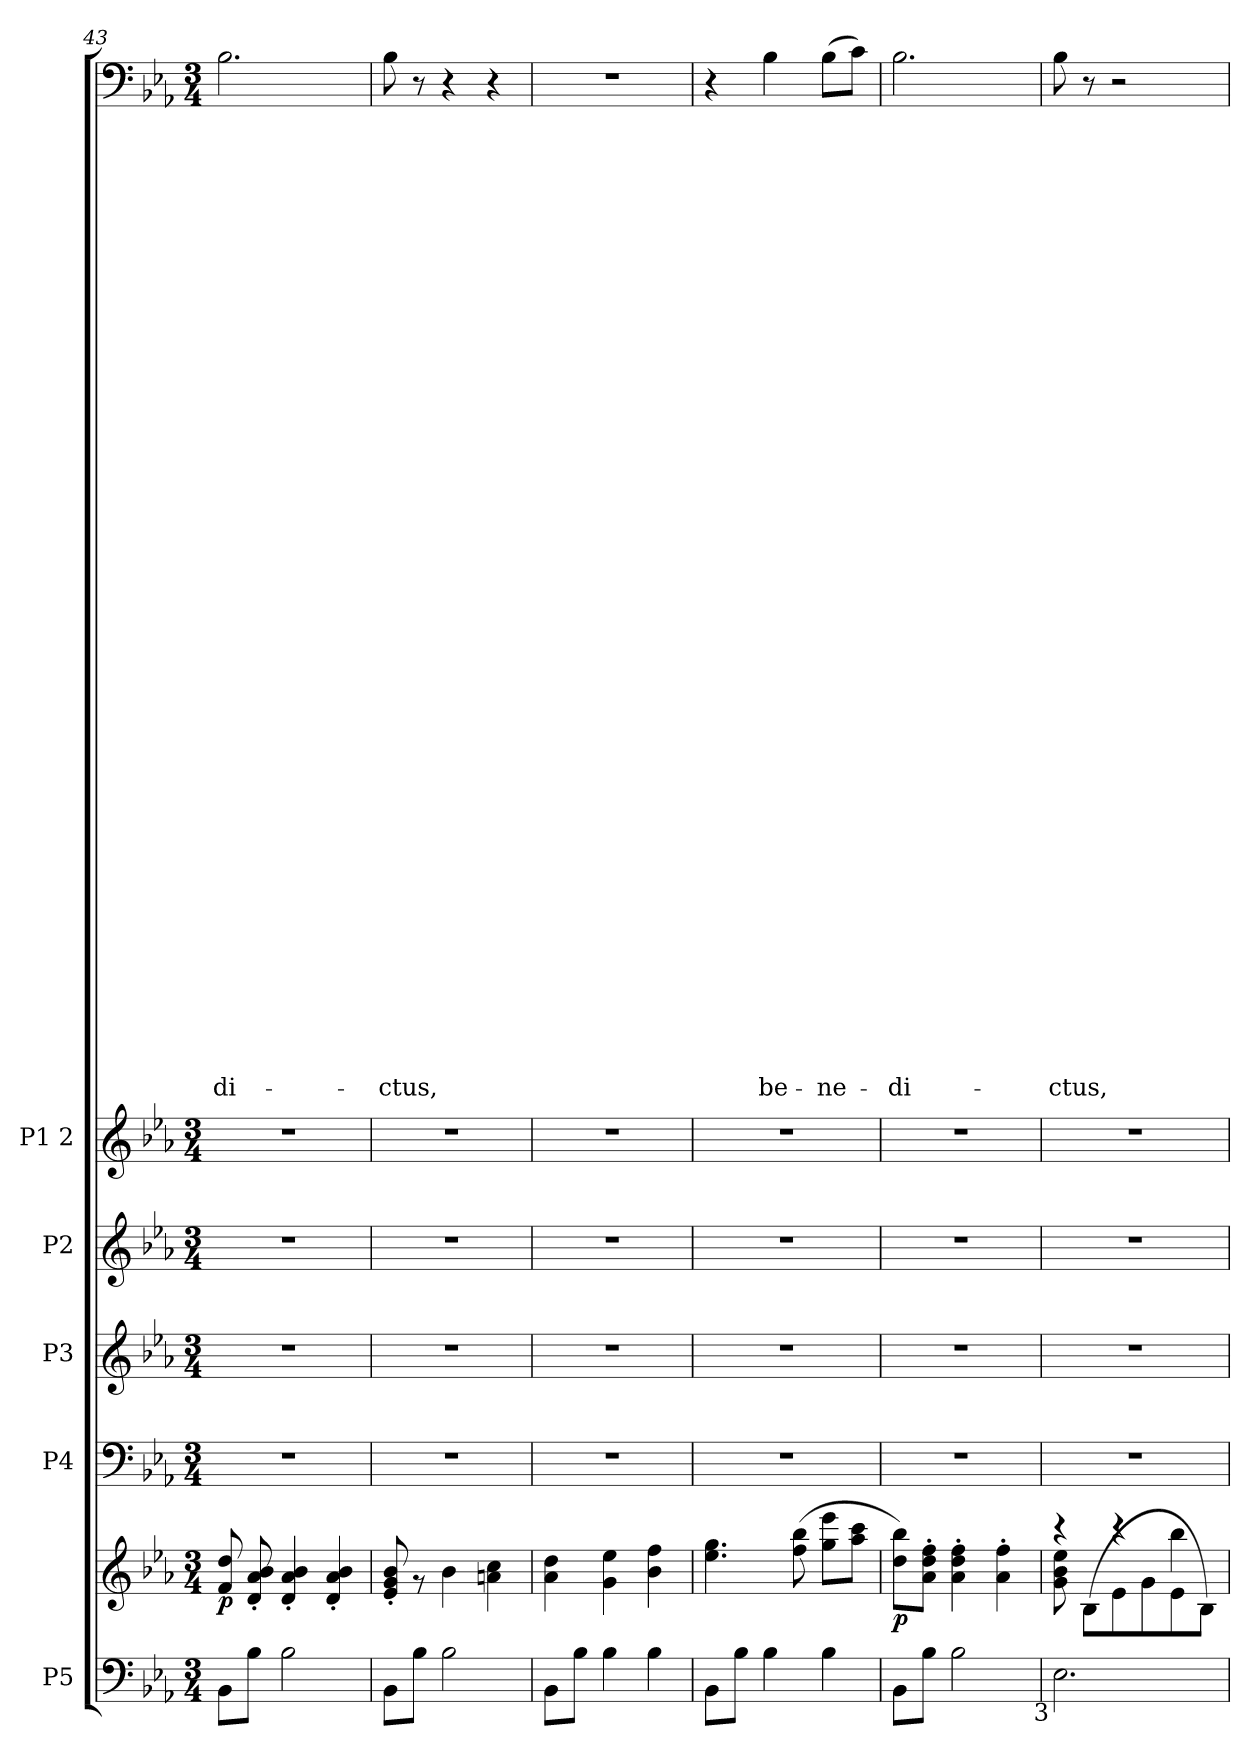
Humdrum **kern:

**kern	**kern	**dynam	**kern	**kern	**kern	**kern	**kern	**text	**text	**text	**text	**text	**text	**text	**text	**text	**text	**text	**text	**text	**text	**text	**text	**text	**text	**text	**text	**text	**text	**text	**text	**text	**text	**text	**text	**text	**text	**text	**text	**text	**text	**text	**text	**text	**text	**text	**text	**text
*part6	*part6	*part6	*part5	*part4	*part3	*part2	*part1	*part1	*part1	*part1	*part1	*part1	*part1	*part1	*part1	*part1	*part1	*part1	*part1	*part1	*part1	*part1	*part1	*part1	*part1	*part1	*part1	*part1	*part1	*part1	*part1	*part1	*part1	*part1	*part1	*part1	*part1	*part1	*part1	*part1	*part1	*part1	*part1	*part1	*part1	*part1	*part1	*part1
*staff7	*staff6	*staff6/7	*staff5	*staff4	*staff3	*staff2	*staff1	*staff1	*staff1	*staff1	*staff1	*staff1	*staff1	*staff1	*staff1	*staff1	*staff1	*staff1	*staff1	*staff1	*staff1	*staff1	*staff1	*staff1	*staff1	*staff1	*staff1	*staff1	*staff1	*staff1	*staff1	*staff1	*staff1	*staff1	*staff1	*staff1	*staff1	*staff1	*staff1	*staff1	*staff1	*staff1	*staff1	*staff1	*staff1	*staff1	*staff1	*staff1
*I"P5	*	*	*I"P4	*I"P3	*I"P2	*I"P1 2	*	*	*	*	*	*	*	*	*	*	*	*	*	*	*	*	*	*	*	*	*	*	*	*	*	*	*	*	*	*	*	*	*	*	*	*	*	*	*	*	*	*
*clefF4	*clefG2	*	*clefF4	*clefG2	*clefG2	*clefG2	*clefF4	*	*	*	*	*	*	*	*	*	*	*	*	*	*	*	*	*	*	*	*	*	*	*	*	*	*	*	*	*	*	*	*	*	*	*	*	*	*	*	*	*
*	*	*	*	*ITrd7c12	*	*	*	*	*	*	*	*	*	*	*	*	*	*	*	*	*	*	*	*	*	*	*	*	*	*	*	*	*	*	*	*	*	*	*	*	*	*	*	*	*	*	*	*
*k[b-e-a-]	*k[b-e-a-]	*	*k[b-e-a-]	*k[b-e-a-]	*k[b-e-a-]	*k[b-e-a-]	*k[b-e-a-]	*	*	*	*	*	*	*	*	*	*	*	*	*	*	*	*	*	*	*	*	*	*	*	*	*	*	*	*	*	*	*	*	*	*	*	*	*	*	*	*	*
*E-:	*E-:	*	*E-:	*E-:	*E-:	*E-:	*E-:	*	*	*	*	*	*	*	*	*	*	*	*	*	*	*	*	*	*	*	*	*	*	*	*	*	*	*	*	*	*	*	*	*	*	*	*	*	*	*	*	*
*M3/4	*M3/4	*	*M3/4	*M3/4	*M3/4	*M3/4	*M3/4	*	*	*	*	*	*	*	*	*	*	*	*	*	*	*	*	*	*	*	*	*	*	*	*	*	*	*	*	*	*	*	*	*	*	*	*	*	*	*	*	*
=43	=43	=43	=43	=43	=43	=43	=43	=43	=43	=43	=43	=43	=43	=43	=43	=43	=43	=43	=43	=43	=43	=43	=43	=43	=43	=43	=43	=43	=43	=43	=43	=43	=43	=43	=43	=43	=43	=43	=43	=43	=43	=43	=43	=43	=43	=43	=43	=43
*^	*^	*	*	*	*	*	*	*	*	*	*	*	*	*	*	*	*	*	*	*	*	*	*	*	*	*	*	*	*	*	*	*	*	*	*	*	*	*	*	*	*	*	*	*	*	*	*	*
!	!	!	!	!LO:DY:b	!LO:N:vis=1	!LO:N:vis=1	!LO:N:vis=1	!LO:N:vis=1	!	!	!	!	!	!	!	!	!	!	!	!	!	!	!	!	!	!	!	!	!	!	!	!	!	!	!	!	!	!	!	!	!	!	!	!	!	!	!	!	!	!LO:LY:b
8BB-\L	2.ryy	2.ryy	8f/ 8dd/	p	2.r	2.r	2.r	2.r	2.B-\	.	.	.	.	.	.	.	.	.	.	.	.	.	.	.	.	.	.	.	.	.	.	.	.	.	.	.	.	.	.	.	.	.	.	.	.	.	.	.	.	-di-
8B-\J	.	.	8d/'< 8a-/'< 8b-/'<	.	.	.	.	.	.	.	.	.	.	.	.	.	.	.	.	.	.	.	.	.	.	.	.	.	.	.	.	.	.	.	.	.	.	.	.	.	.	.	.	.	.	.	.	.	.	.
2B-\	.	.	4d/'< 4a-/'< 4b-/'<	.	.	.	.	.	.	.	.	.	.	.	.	.	.	.	.	.	.	.	.	.	.	.	.	.	.	.	.	.	.	.	.	.	.	.	.	.	.	.	.	.	.	.	.	.	.	.
.	.	.	4d/'< 4a-/'< 4b-/'<	.	.	.	.	.	.	.	.	.	.	.	.	.	.	.	.	.	.	.	.	.	.	.	.	.	.	.	.	.	.	.	.	.	.	.	.	.	.	.	.	.	.	.	.	.	.	.
=44	=44	=44	=44	=44	=44	=44	=44	=44	=44	=44	=44	=44	=44	=44	=44	=44	=44	=44	=44	=44	=44	=44	=44	=44	=44	=44	=44	=44	=44	=44	=44	=44	=44	=44	=44	=44	=44	=44	=44	=44	=44	=44	=44	=44	=44	=44	=44	=44	=44	=44
!	!	!	!	!	!LO:N:vis=1	!LO:N:vis=1	!LO:N:vis=1	!LO:N:vis=1	!	!	!	!	!	!	!	!	!	!	!	!	!	!	!	!	!	!	!	!	!	!	!	!	!	!	!	!	!	!	!	!	!	!	!	!	!	!	!	!	!	!LO:LY:b
8BB-\L	2.ryy	2.ryy	8e-/'< 8g/'< 8b-/'<	.	2.r	2.r	2.r	2.r	8B-\	.	.	.	.	.	.	.	.	.	.	.	.	.	.	.	.	.	.	.	.	.	.	.	.	.	.	.	.	.	.	.	.	.	.	.	.	.	.	.	.	-ctus,
8B-\J	.	.	8r	.	.	.	.	.	8r	.	.	.	.	.	.	.	.	.	.	.	.	.	.	.	.	.	.	.	.	.	.	.	.	.	.	.	.	.	.	.	.	.	.	.	.	.	.	.	.	.
2B-\	.	.	4b-\	.	.	.	.	.	4r	.	.	.	.	.	.	.	.	.	.	.	.	.	.	.	.	.	.	.	.	.	.	.	.	.	.	.	.	.	.	.	.	.	.	.	.	.	.	.	.	.
.	.	.	4an\ 4cc\	.	.	.	.	.	4r	.	.	.	.	.	.	.	.	.	.	.	.	.	.	.	.	.	.	.	.	.	.	.	.	.	.	.	.	.	.	.	.	.	.	.	.	.	.	.	.	.
!!LO:LB:g=z
=45	=45	=45	=45	=45	=45	=45	=45	=45	=45	=45	=45	=45	=45	=45	=45	=45	=45	=45	=45	=45	=45	=45	=45	=45	=45	=45	=45	=45	=45	=45	=45	=45	=45	=45	=45	=45	=45	=45	=45	=45	=45	=45	=45	=45	=45	=45	=45	=45	=45	=45
!	!	!	!	!	!LO:N:vis=1	!LO:N:vis=1	!LO:N:vis=1	!LO:N:vis=1	!LO:N:vis=1	!	!	!	!	!	!	!	!	!	!	!	!	!	!	!	!	!	!	!	!	!	!	!	!	!	!	!	!	!	!	!	!	!	!	!	!	!	!	!	!	!
8BB-\L	2.ryy	4a-\ 4dd\	2.ryy	.	2.r	2.r	2.r	2.r	2.r	.	.	.	.	.	.	.	.	.	.	.	.	.	.	.	.	.	.	.	.	.	.	.	.	.	.	.	.	.	.	.	.	.	.	.	.	.	.	.	.	.
8B-\J	.	.	.	.	.	.	.	.	.	.	.	.	.	.	.	.	.	.	.	.	.	.	.	.	.	.	.	.	.	.	.	.	.	.	.	.	.	.	.	.	.	.	.	.	.	.	.	.	.	.
4B-\	.	4g\ 4ee-\	.	.	.	.	.	.	.	.	.	.	.	.	.	.	.	.	.	.	.	.	.	.	.	.	.	.	.	.	.	.	.	.	.	.	.	.	.	.	.	.	.	.	.	.	.	.	.	.
4B-\	.	4b-\ 4ff\	.	.	.	.	.	.	.	.	.	.	.	.	.	.	.	.	.	.	.	.	.	.	.	.	.	.	.	.	.	.	.	.	.	.	.	.	.	.	.	.	.	.	.	.	.	.	.	.
=46	=46	=46	=46	=46	=46	=46	=46	=46	=46	=46	=46	=46	=46	=46	=46	=46	=46	=46	=46	=46	=46	=46	=46	=46	=46	=46	=46	=46	=46	=46	=46	=46	=46	=46	=46	=46	=46	=46	=46	=46	=46	=46	=46	=46	=46	=46	=46	=46	=46	=46
!	!	!	!	!	!LO:N:vis=1	!LO:N:vis=1	!LO:N:vis=1	!LO:N:vis=1	!	!	!	!	!	!	!	!	!	!	!	!	!	!	!	!	!	!	!	!	!	!	!	!	!	!	!	!	!	!	!	!	!	!	!	!	!	!	!	!	!	!
8BB-\L	2.ryy	4.ee-\ 4.gg\	2.ryy	.	2.r	2.r	2.r	2.r	4r	.	.	.	.	.	.	.	.	.	.	.	.	.	.	.	.	.	.	.	.	.	.	.	.	.	.	.	.	.	.	.	.	.	.	.	.	.	.	.	.	.
8B-\J	.	.	.	.	.	.	.	.	.	.	.	.	.	.	.	.	.	.	.	.	.	.	.	.	.	.	.	.	.	.	.	.	.	.	.	.	.	.	.	.	.	.	.	.	.	.	.	.	.	.
!	!	!	!	!	!	!	!	!	!	!	!	!	!	!	!	!	!	!	!	!	!	!	!	!	!	!	!	!	!	!	!	!	!	!	!	!	!	!	!	!	!	!	!	!	!	!	!	!	!	!LO:LY:b
4B-\	.	.	.	.	.	.	.	.	4B-\	.	.	.	.	.	.	.	.	.	.	.	.	.	.	.	.	.	.	.	.	.	.	.	.	.	.	.	.	.	.	.	.	.	.	.	.	.	.	.	.	be-
.	.	(>8ff\ 8bb-\	.	.	.	.	.	.	.	.	.	.	.	.	.	.	.	.	.	.	.	.	.	.	.	.	.	.	.	.	.	.	.	.	.	.	.	.	.	.	.	.	.	.	.	.	.	.	.	.
!	!	!	!	!	!	!	!	!	!	!	!	!	!	!	!	!	!	!	!	!	!	!	!	!	!	!	!	!	!	!	!	!	!	!	!	!	!	!	!	!	!	!	!	!	!	!	!	!	!	!LO:LY:b
4B-\	.	8gg\ 8eee-\L	.	.	.	.	.	.	(>8B-\L	.	.	.	.	.	.	.	.	.	.	.	.	.	.	.	.	.	.	.	.	.	.	.	.	.	.	.	.	.	.	.	.	.	.	.	.	.	.	.	.	-ne-
.	.	8aa-\ 8ccc\J	.	.	.	.	.	.	8c\J)	.	.	.	.	.	.	.	.	.	.	.	.	.	.	.	.	.	.	.	.	.	.	.	.	.	.	.	.	.	.	.	.	.	.	.	.	.	.	.	.	.
=47	=47	=47	=47	=47	=47	=47	=47	=47	=47	=47	=47	=47	=47	=47	=47	=47	=47	=47	=47	=47	=47	=47	=47	=47	=47	=47	=47	=47	=47	=47	=47	=47	=47	=47	=47	=47	=47	=47	=47	=47	=47	=47	=47	=47	=47	=47	=47	=47	=47	=47
!	!	!	!	!LO:DY:b	!LO:N:vis=1	!LO:N:vis=1	!LO:N:vis=1	!LO:N:vis=1	!	!	!	!	!	!	!	!	!	!	!	!	!	!	!	!	!	!	!	!	!	!	!	!	!	!	!	!	!	!	!	!	!	!	!	!	!	!	!	!	!	!LO:LY:b
8BB-\L	2.ryy	8dd\ 8bb-\L)	2.ryy	p	2.r	2.r	2.r	2.r	2.B-\	.	.	.	.	.	.	.	.	.	.	.	.	.	.	.	.	.	.	.	.	.	.	.	.	.	.	.	.	.	.	.	.	.	.	.	.	.	.	.	.	-di-
8B-\J	.	8a-\'> 8dd\'> 8ff\'>J	.	.	.	.	.	.	.	.	.	.	.	.	.	.	.	.	.	.	.	.	.	.	.	.	.	.	.	.	.	.	.	.	.	.	.	.	.	.	.	.	.	.	.	.	.	.	.	.
2B-\	.	4a-\'> 4dd\'> 4ff\'>	.	.	.	.	.	.	.	.	.	.	.	.	.	.	.	.	.	.	.	.	.	.	.	.	.	.	.	.	.	.	.	.	.	.	.	.	.	.	.	.	.	.	.	.	.	.	.	.
.	.	4a-\'> 4ff\'>	.	.	.	.	.	.	.	.	.	.	.	.	.	.	.	.	.	.	.	.	.	.	.	.	.	.	.	.	.	.	.	.	.	.	.	.	.	.	.	.	.	.	.	.	.	.	.	.
!LO:TX:b:cj:t=3	!	!	!	!	!	!	!	!	!	!	!	!	!	!	!	!	!	!	!	!	!	!	!	!	!	!	!	!	!	!	!	!	!	!	!	!	!	!	!	!	!	!	!	!	!	!	!	!	!	!
=48	=48	=48	=48	=48	=48	=48	=48	=48	=48	=48	=48	=48	=48	=48	=48	=48	=48	=48	=48	=48	=48	=48	=48	=48	=48	=48	=48	=48	=48	=48	=48	=48	=48	=48	=48	=48	=48	=48	=48	=48	=48	=48	=48	=48	=48	=48	=48	=48	=48	=48
!	!	!	!	!	!LO:N:vis=1	!LO:N:vis=1	!LO:N:vis=1	!LO:N:vis=1	!	!	!	!	!	!	!	!	!	!	!	!	!	!	!	!	!	!	!	!	!	!	!	!	!	!	!	!	!	!	!	!	!	!	!	!	!	!	!	!	!	!LO:LY:b
2.E-\	2.ryy	8g\ 8b-\ 8ee-\	4rccc	.	2.r	2.r	2.r	2.r	8B-\	.	.	.	.	.	.	.	.	.	.	.	.	.	.	.	.	.	.	.	.	.	.	.	.	.	.	.	.	.	.	.	.	.	.	.	.	.	.	.	.	-ctus,
.	.	(<8B-\L	.	.	.	.	.	.	8r	.	.	.	.	.	.	.	.	.	.	.	.	.	.	.	.	.	.	.	.	.	.	.	.	.	.	.	.	.	.	.	.	.	.	.	.	.	.	.	.	.
.	.	8e-\	4rccc	.	.	.	.	.	2r	.	.	.	.	.	.	.	.	.	.	.	.	.	.	.	.	.	.	.	.	.	.	.	.	.	.	.	.	.	.	.	.	.	.	.	.	.	.	.	.	.
.	.	8g\	.	.	.	.	.	.	.	.	.	.	.	.	.	.	.	.	.	.	.	.	.	.	.	.	.	.	.	.	.	.	.	.	.	.	.	.	.	.	.	.	.	.	.	.	.	.	.	.
.	.	8e-\	4bb-\	.	.	.	.	.	.	.	.	.	.	.	.	.	.	.	.	.	.	.	.	.	.	.	.	.	.	.	.	.	.	.	.	.	.	.	.	.	.	.	.	.	.	.	.	.	.	.
.	.	8B-\J)	.	.	.	.	.	.	.	.	.	.	.	.	.	.	.	.	.	.	.	.	.	.	.	.	.	.	.	.	.	.	.	.	.	.	.	.	.	.	.	.	.	.	.	.	.	.	.	.
*v	*v	*	*	*	*	*	*	*	*	*	*	*	*	*	*	*	*	*	*	*	*	*	*	*	*	*	*	*	*	*	*	*	*	*	*	*	*	*	*	*	*	*	*	*	*	*	*	*	*	*
*	*v	*v	*	*	*	*	*	*	*	*	*	*	*	*	*	*	*	*	*	*	*	*	*	*	*	*	*	*	*	*	*	*	*	*	*	*	*	*	*	*	*	*	*	*	*	*	*	*	*
=	=	=	=	=	=	=	=	=	=	=	=	=	=	=	=	=	=	=	=	=	=	=	=	=	=	=	=	=	=	=	=	=	=	=	=	=	=	=	=	=	=	=	=	=	=	=	=	=
*-	*-	*-	*-	*-	*-	*-	*-	*-	*-	*-	*-	*-	*-	*-	*-	*-	*-	*-	*-	*-	*-	*-	*-	*-	*-	*-	*-	*-	*-	*-	*-	*-	*-	*-	*-	*-	*-	*-	*-	*-	*-	*-	*-	*-	*-	*-	*-	*-
